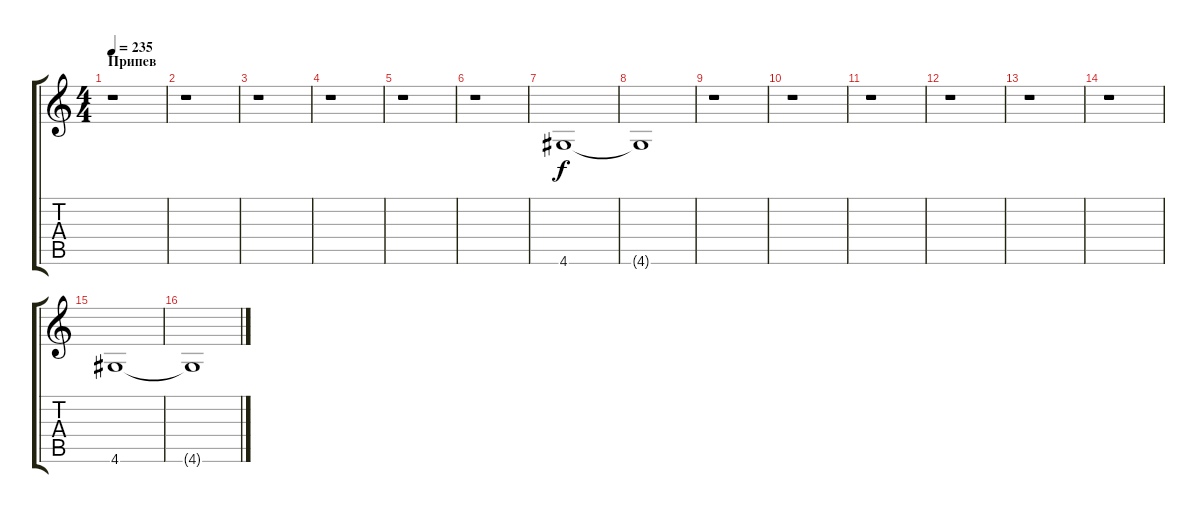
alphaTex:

\track "" {instrument contrabass}
\staff {score tabs}
\tuning (E4 B3 G3 D3 A2 E2) {hide}
\ts (4 4)
\section ("" "Припев")
\tempo 235
\clef g2
\ks c
r.1{dy f} |
r.1 |
r.1 |
r.1 |
r.1 |
r.1 |
4.6.1 |
4.6{t}.1 |
r.1 |
r.1 |
r.1 |
r.1 |
r.1 |
r.1 |
4.6.1 |
4.6{t}.1
